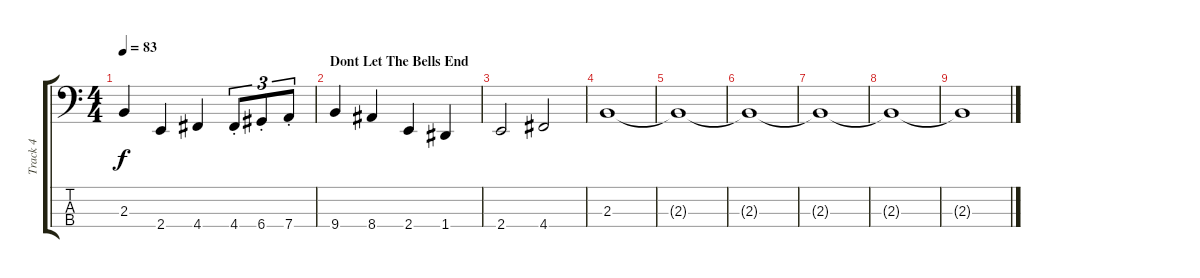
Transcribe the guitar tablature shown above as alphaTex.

\track ("Track 4" "Track 4") {instrument electricbassfinger}
\staff {score tabs}
\tuning (G2 D2 A1 D1) {hide}
\ts (4 4)
\tempo 83
\clef f4
\ks c
2.3.4{dy f} 2.4.4 4.4.4 4.4{st}.8{tu (3 2)} 6.4{st}.8{tu (3 2)} 7.4{st}.8{tu (3 2)} |
\section ("" "Dont Let The Bells End")
9.4.4 8.4.4 2.4.4 1.4.4 |
2.4.2 4.4.2 |
2.3.1{volume 3} |
2.3{t}.1 |
2.3{t}.1 |
2.3{t}.1 |
2.3{t}.1 |
2.3{t}.1
